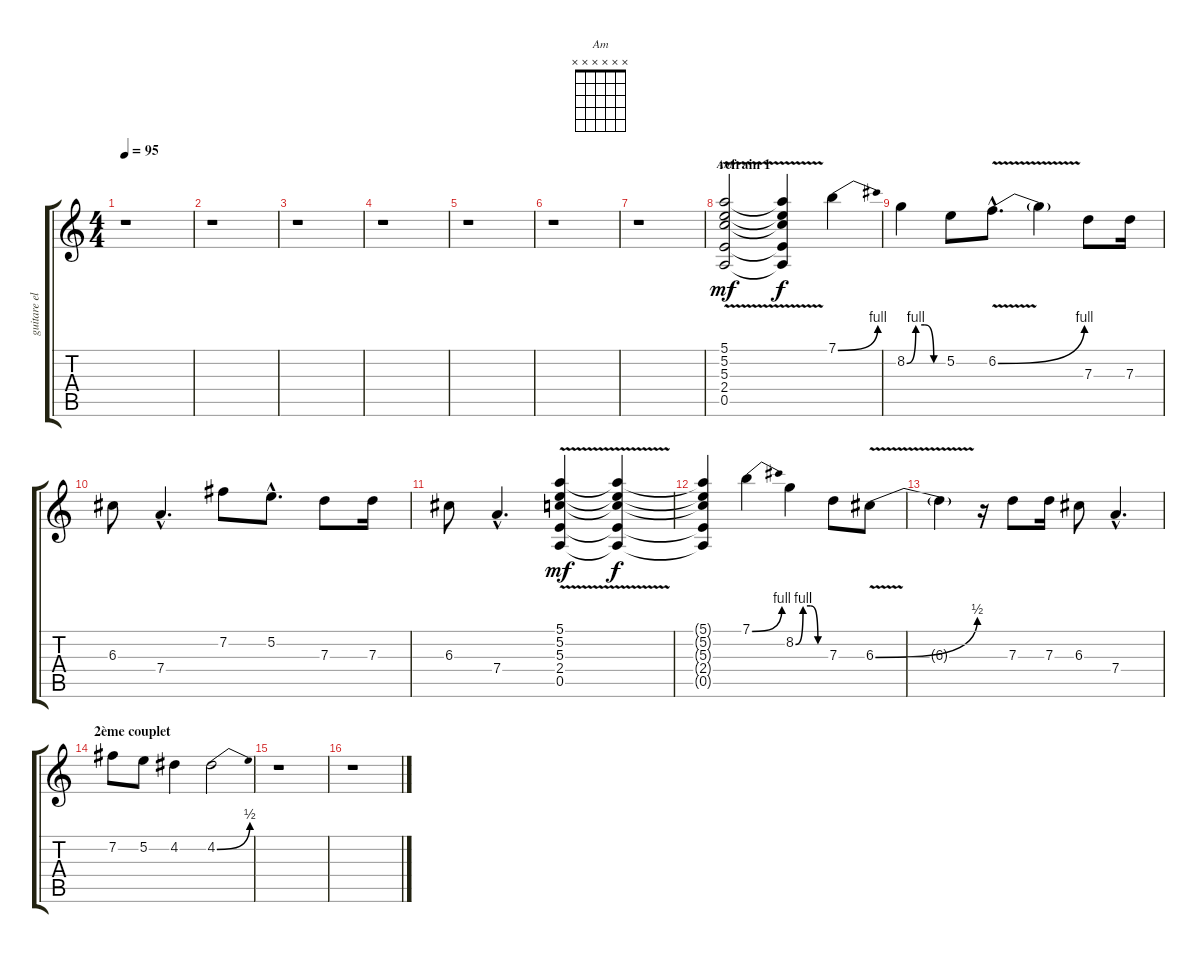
\track ("guitare electrique" "guitare el") {instrument distortionguitar}
\staff {score tabs}
\tuning (E4 B3 G3 D3 A2 E2) {hide}
\chord ("Am" x x x x x x)
\ts (4 4)
\tempo 95
\clef g2
\ks c
r.1{dy mf} |
r.1 |
r.1 |
r.1 |
r.1 |
r.1 |
r.1 |
\section ("" "refrain 1")
(5.1{v} 5.2{v} 5.3{v} 2.4{v} 0.5{v}).2{ch "Am"} (5.1{t} 5.2{t} 5.3{t} 2.4{t} 0.5{t}).4{dy f} 7.1{be (bend 0 0 60 4)}.4 |
8.2{be (custom 0 0 15 4 30 4 45 0 60 0)}.4 5.2.8 6.2{be (bend 0 0 60 4) v hac}.8{d} 6.2{t}.4 7.3.8 7.3.16 |
6.3.8 7.4{hac}.4{d} 7.2.8 5.2{hac}.8{d} 7.3.8 7.3.16 |
6.3.8 7.4{hac}.4{d} (5.1{v} 5.2{v} 5.3{v} 2.4{v} 0.5{v}).4{dy mf} (5.1{t} 5.2{t} 5.3{t} 2.4{t} 0.5{t}).4{dy f} |
(5.1{t} 5.2{t} 5.3{t} 2.4{t} 0.5{t}).4 7.1{be (bend 0 0 60 4)}.4 8.2{be (custom 0 0 15 4 30 4 45 0 60 0)}.4 7.3.8 6.3{be (bend 0 0 60 2) v}.8 |
6.3{t}.4 r.16 7.3.8 7.3.16 6.3.8 7.4{hac}.4{d} |
\section ("" "2ème couplet")
7.2.8 5.2.8 4.2.4 4.2{be (bend 0 0 60 2)}.2 |
r.1 |
r.1
